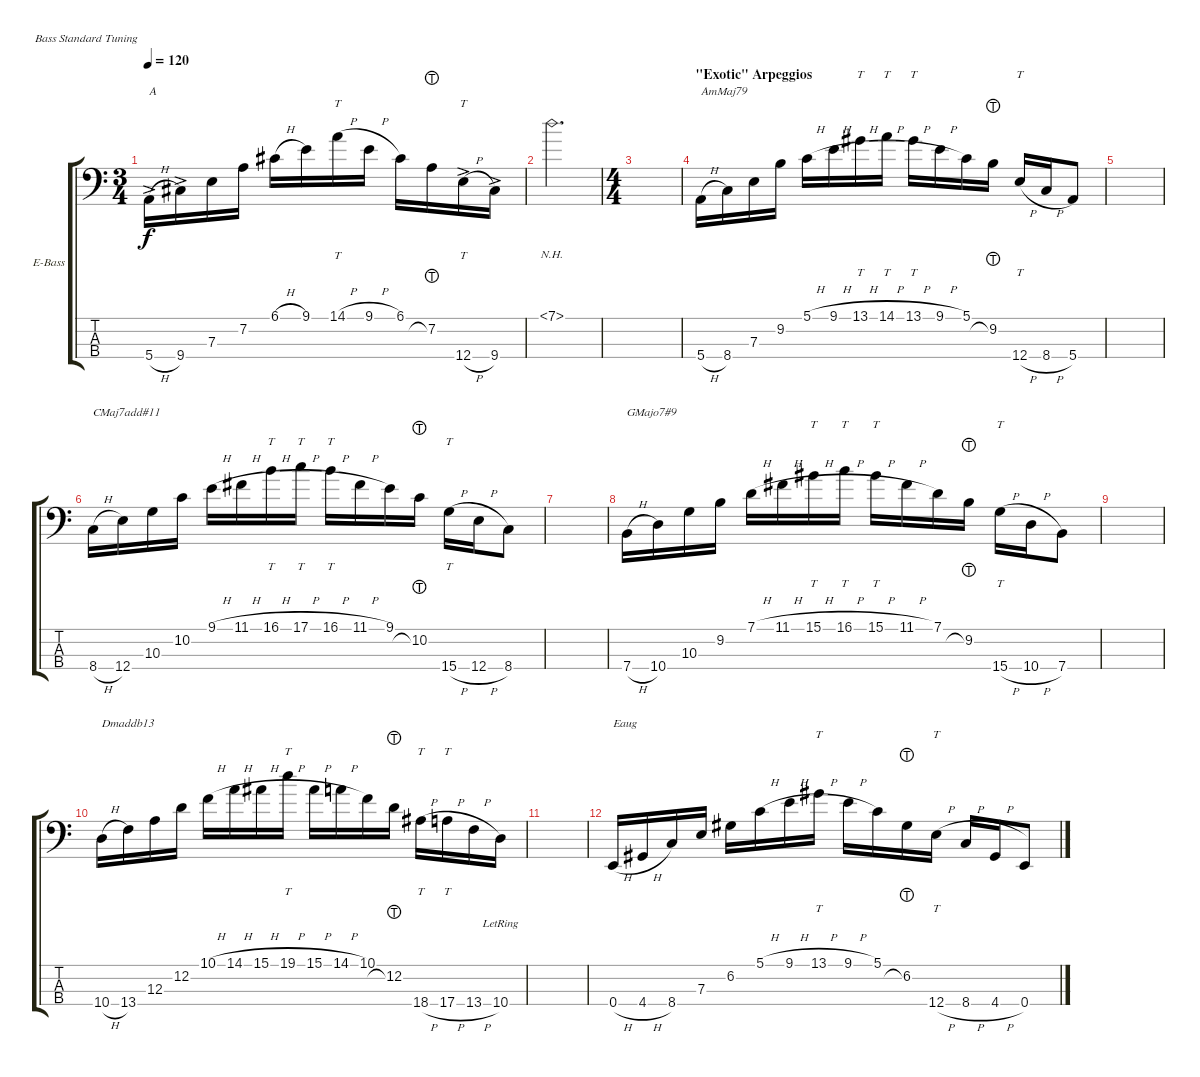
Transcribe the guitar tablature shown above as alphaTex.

\defaultSystemsLayout 4
\bracketExtendMode groupsimilarinstruments
\firstSystemTrackNameOrientation horizontal
\otherSystemsTrackNameOrientation horizontal
\track ("Electric Bass" "E-Bass") {instrument electricbassfinger}
\staff {score tabs}
\tuning (G2 D2 A1 E1)
\ts (3 4)
\tempo 120
\clef f4
\scale
0.646593
\ks c
5.4{h ac}.16{txt "A" dy f} 9.4{ac}.16 7.3.16 7.2.16 6.1{h}.16 9.1.16 14.1{h}.16{tt} 9.1{h}.16 6.1.16 7.2{lht}.16 12.4{h ac}.16{tt} 9.4{ac}.16 |
\scale
0.35284 7.1{nh}.2{d} |
\ts (4 4)
\scale
0.13398 |
\section ("" "\"Exotic\" Arpeggios")
\scale
1.03412 5.4{h}.16{txt "AmMaj79"} 8.4.16 7.3.16 9.2.16 5.1{h}.16 9.1{h}.16 13.1{h}.16{tt} 14.1{h}.16{tt} 13.1{h}.16{tt} 9.1{h}.16 5.1.16 9.2{lht}.16 12.4{h}.16{tt} 8.4{h}.16 5.4.8 |
\scale
0.0925537 |
\scale
0.924401 8.4{h}.16{txt "CMaj7add#11"} 12.4.16 10.3.16 10.2.16 9.1{h}.16 11.1{h}.16 16.1{h}.16{tt} 17.1{h}.16{tt} 16.1{h}.16{tt} 11.1{h}.16 9.1.16 10.2{lht}.16 15.4{h}.16{tt} 12.4{h}.16 8.4.8 |
\scale
0.0758099 |
\scale
0.929402 7.4{h}.16{txt "GMajo7#9"} 10.4.16 10.3.16 9.2.16 7.1{h}.16 11.1{h}.16 15.1{h}.16{tt} 16.1{h}.16{tt} 15.1{h}.16{tt} 11.1{h}.16 7.1.16 9.2{lht}.16 15.4{h}.16{tt} 10.4{h}.16 7.4.8 |
\scale
0.0709864 |
\scale
0.914695 10.4{h}.16{txt "Dmaddb13"} 13.4.16 12.3.16 12.2.16 10.1{h}.16 14.1{h}.16 15.1{h}.16 19.1{h}.16{tt} 15.1{h}.16 14.1{h}.16 10.1.16 12.2{lht}.16 18.4{h}.16{tt} 17.4{h}.16{tt} 13.4{h}.16 10.4{lr}.16 |
\scale
0.0854342 |
0.4{h}.16{txt "Eaug"} 4.4{h}.16 8.4.16 7.3.16 6.2.16 5.1{h}.16 9.1{h}.16 13.1{h}.16{tt} 9.1{h}.16 5.1.16 6.2{lht}.16 12.4{h}.16{tt} 8.4{h}.16 4.4{h}.16 0.4.8
